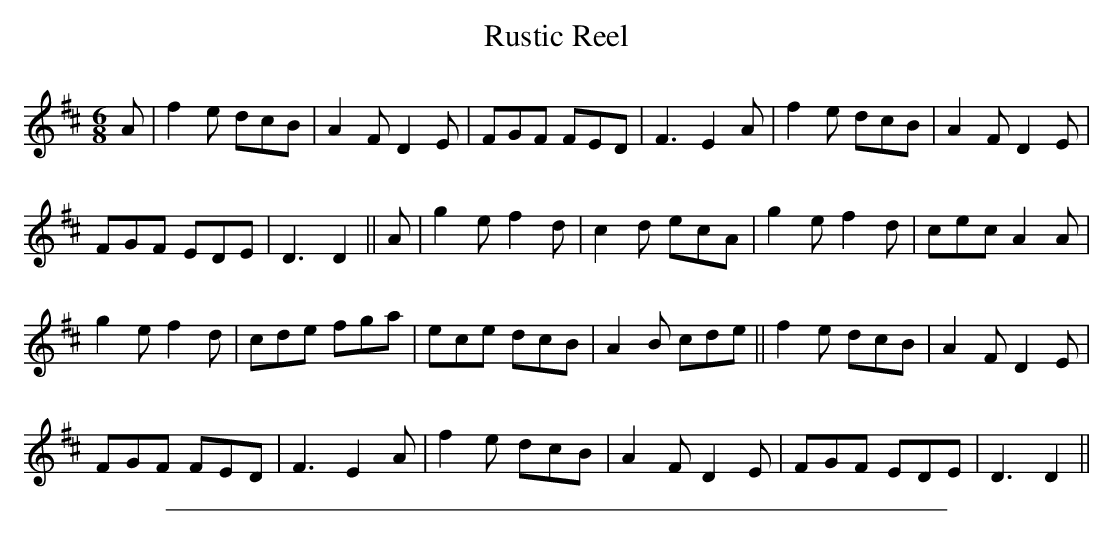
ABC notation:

X:1
T: Rustic Reel
M:6/8
K:D
A | f2 e dcB | A2 F D2 E | FGF FED | F3 E2 A | f2 e dcB | A2 F D2 E |
FGF EDE | D3 D2 || A | g2 e f2 d | c2 d ecA | g2 e f2 d | cec A2 A |
g2 e f2 d | cde fga | ece dcB | A2 B cde || f2 e dcB | A2 F D2 E |
FGF FED | F3 E2 A | f2 e dcB | A2 F D2 E | FGF EDE | D3 D2 ||
